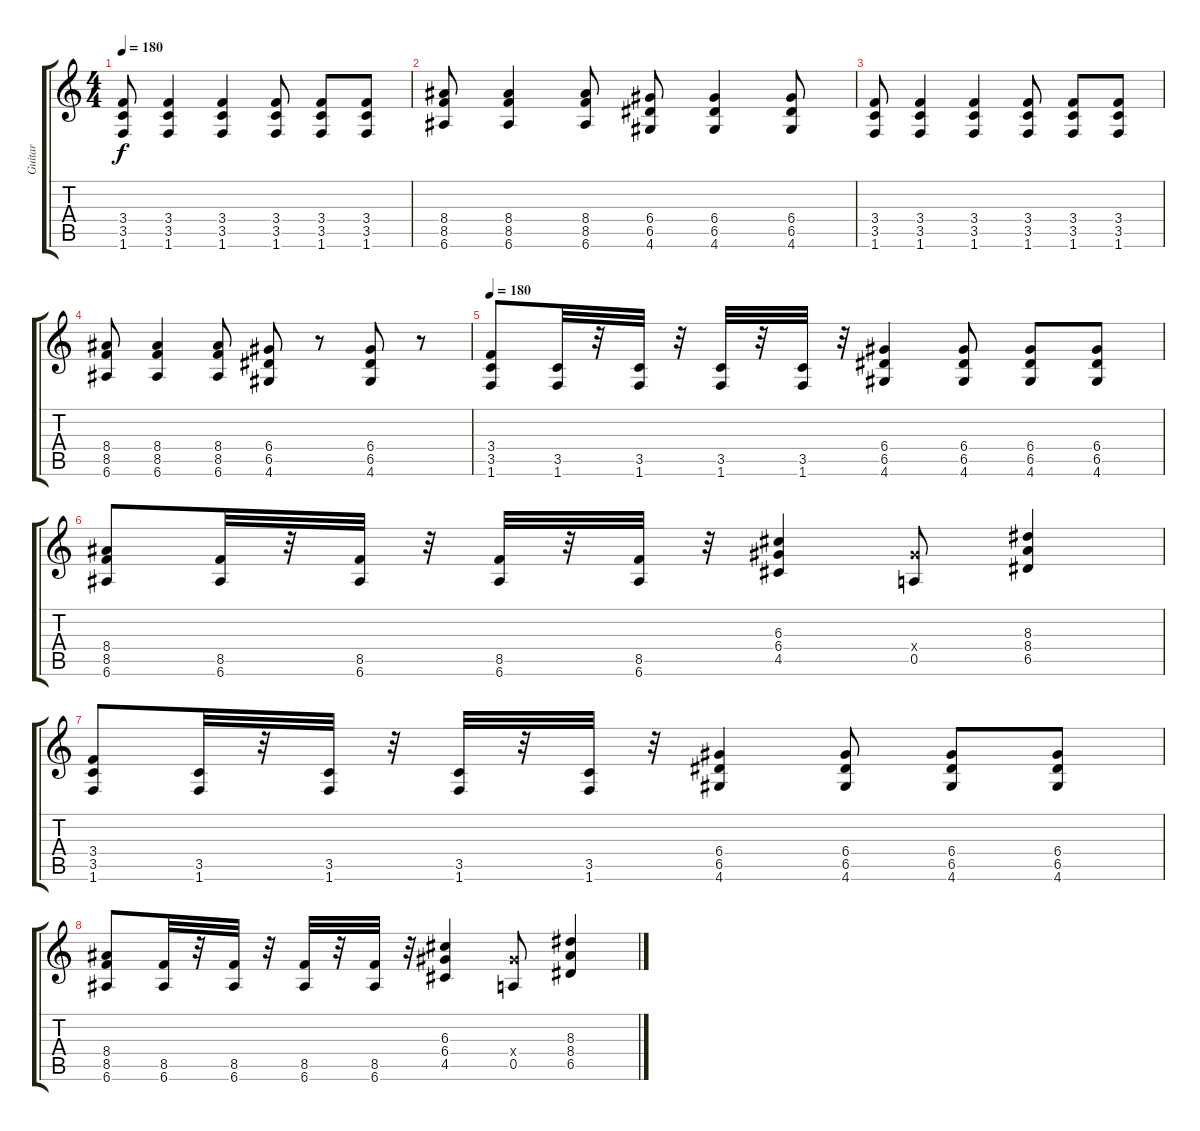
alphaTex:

\track ("Guitar " "Guitar ") {instrument distortionguitar}
\staff {score tabs}
\tuning (E4 B3 G3 D3 A2 E2) {hide}
\ts (4 4)
\tempo 180
\clef g2
\ks c
(3.4 3.5 1.6).8{dy f} (3.4 3.5 1.6).4 (3.4 3.5 1.6).4 (3.4 3.5 1.6).8 (3.4 3.5 1.6).8 (3.4 3.5 1.6).8 |
(8.4 8.5 6.6).8 (8.4 8.5 6.6).4 (8.4 8.5 6.6).8 (6.4 6.5 4.6).8 (6.4 6.5 4.6).4 (6.4 6.5 4.6).8 |
(3.4 3.5 1.6).8 (3.4 3.5 1.6).4 (3.4 3.5 1.6).4 (3.4 3.5 1.6).8 (3.4 3.5 1.6).8 (3.4 3.5 1.6).8 |
(8.4 8.5 6.6).8 (8.4 8.5 6.6).4 (8.4 8.5 6.6).8 (6.4 6.5 4.6).8 r.8 (6.4 6.5 4.6).8 r.8 |
\tempo 180
(3.4 3.5 1.6).8 (3.5 1.6).32 r.32 (3.5 1.6).32 r.32 (3.5 1.6).32 r.32 (3.5 1.6).32 r.32 (6.4 6.5 4.6).4 (6.4 6.5 4.6).8 (6.4 6.5 4.6).8 (6.4 6.5 4.6).8 |
(8.4 8.5 6.6).8 (8.5 6.6).32 r.32 (8.5 6.6).32 r.32 (8.5 6.6).32 r.32 (8.5 6.6).32 r.32 (6.3 6.4 4.5).4 (6.4{x} 0.5).8 (8.3 8.4 6.5).4 |
(3.4 3.5 1.6).8 (3.5 1.6).32 r.32 (3.5 1.6).32 r.32 (3.5 1.6).32 r.32 (3.5 1.6).32 r.32 (6.4 6.5 4.6).4 (6.4 6.5 4.6).8 (6.4 6.5 4.6).8 (6.4 6.5 4.6).8 |
(8.4 8.5 6.6).8 (8.5 6.6).32 r.32 (8.5 6.6).32 r.32 (8.5 6.6).32 r.32 (8.5 6.6).32 r.32 (6.3 6.4 4.5).4 (6.4{x} 0.5).8 (8.3 8.4 6.5).4
